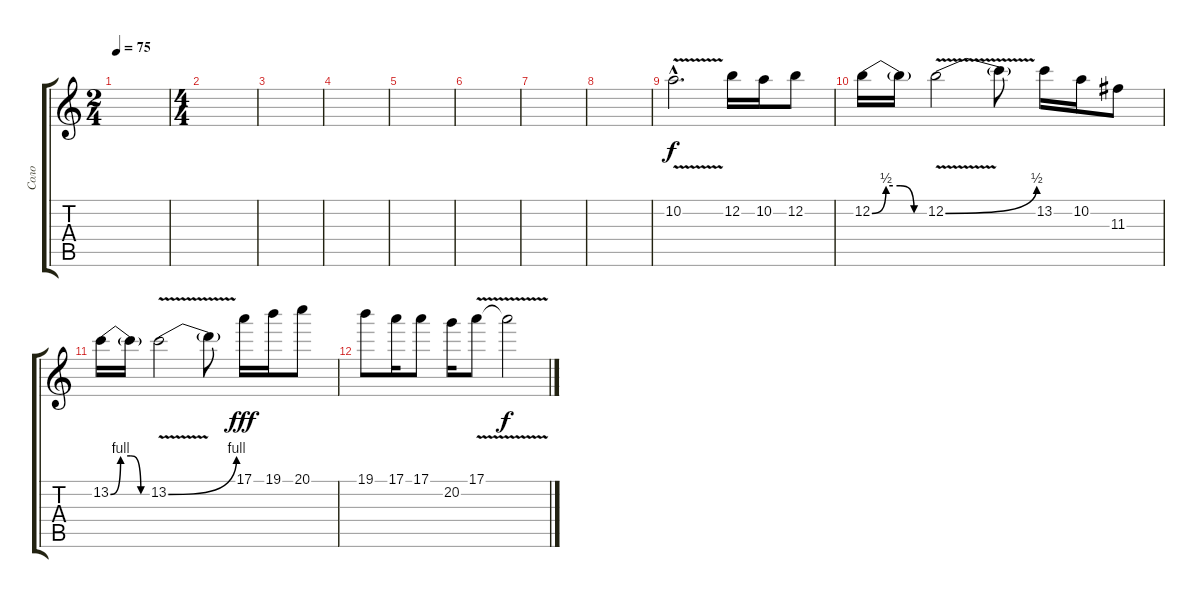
\track ("Соло" "Соло") {instrument distortionguitar}
\staff {score tabs}
\tuning (E4 B3 G3 D3 A2 E2) {hide}
\ts (2 4)
\tempo 75
\clef g2
\ks c
|
\ts (4 4)
|
|
|
|
|
|
|
10.2{v hac}.2{d} 12.2.16 10.2.16 12.2.8 |
12.2{be (custom 0 0 15 2 30 2 45 0 60 0)}.16 12.2{t}.16 12.2{be (bend 0 0 60 2) v}.2 12.2{t}.8 13.2.16 10.2.16 11.3.8 |
13.2{be (custom 0 0 15 4 30 4 45 0 60 0)}.16 13.2{t}.16 13.2{be (bend 0 0 60 4) v}.2 13.2{t}.8 17.1.16{dy fff} 19.1.16 20.1.8 |
19.1.8 17.1.16 17.1.8 20.2.16 17.1{v}.8 17.1{t}.2{dy f}
